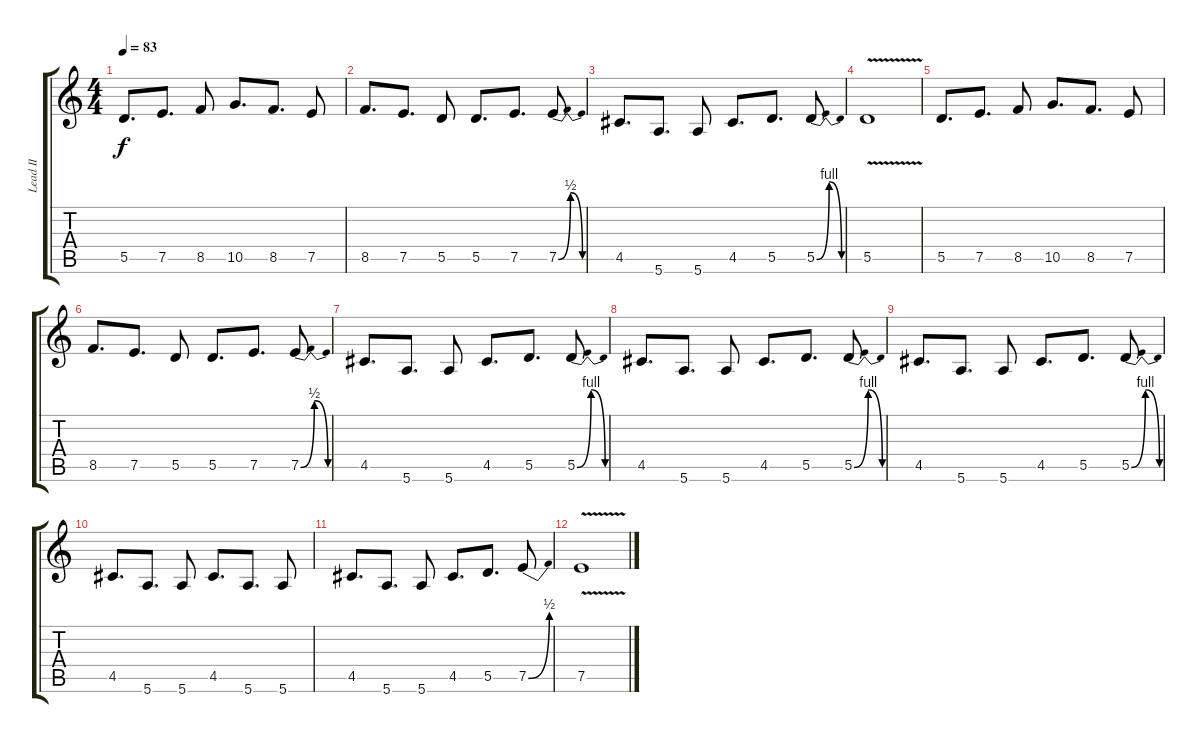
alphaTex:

\track ("Lead II" "Lead II") {instrument overdrivenguitar}
\staff {score tabs}
\tuning (E4 B3 G3 D3 A2 E2) {hide}
\ts (4 4)
\tempo 83
\clef g2
\ks c
5.5.8{d dy f} 7.5.8{d} 8.5.8 10.5.8{d} 8.5.8{d} 7.5.8 |
8.5.8{d} 7.5.8{d} 5.5.8 5.5.8{d} 7.5.8{d} 7.5{be (bendrelease 0 0 10 2 20 2 60 0)}.8 |
4.5.8{d} 5.6.8{d} 5.6.8 4.5.8{d} 5.5.8{d} 5.5{be (bendrelease 0 0 10 4 20 4 60 0)}.8 |
5.5{v}.1 |
5.5.8{d} 7.5.8{d} 8.5.8 10.5.8{d} 8.5.8{d} 7.5.8 |
8.5.8{d} 7.5.8{d} 5.5.8 5.5.8{d} 7.5.8{d} 7.5{be (bendrelease 0 0 10 2 20 2 60 0)}.8 |
4.5.8{d} 5.6.8{d} 5.6.8 4.5.8{d} 5.5.8{d} 5.5{be (bendrelease 0 0 10 4 20 4 60 0)}.8 |
4.5.8{d} 5.6.8{d} 5.6.8 4.5.8{d} 5.5.8{d} 5.5{be (bendrelease 0 0 10 4 20 4 60 0)}.8 |
4.5.8{d} 5.6.8{d} 5.6.8 4.5.8{d} 5.5.8{d} 5.5{be (bendrelease 0 0 10 4 20 4 60 0)}.8 |
4.5.8{d} 5.6.8{d} 5.6.8 4.5.8{d} 5.6.8{d} 5.6.8 |
4.5.8{d} 5.6.8{d} 5.6.8 4.5.8{d} 5.5.8{d} 7.5{be (bend 0 0 60 2)}.8 |
7.5{v}.1
